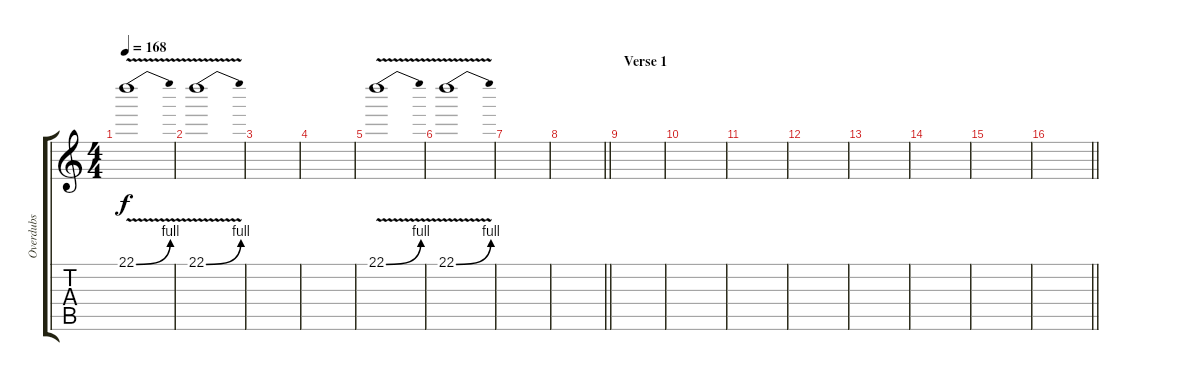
\track ("Overdubs" "Overdubs") {instrument distortionguitar}
\staff {score tabs}
\tuning (E4 B3 G3 D3 A2 E2) {hide}
\ts (4 4)
\tempo 168
\clef g2
\ks c
22.1{be (bend 0 0 60 4) v}.1{dy f} |
22.1{be (bend 0 0 60 4) v}.1 |
|
|
22.1{be (bend 0 0 60 4) v}.1 |
22.1{be (bend 0 0 60 4) v}.1 |
|
\barLineRight lightlight
|
\section ("" "Verse 1")
|
|
|
|
|
|
|
\barLineRight lightlight
